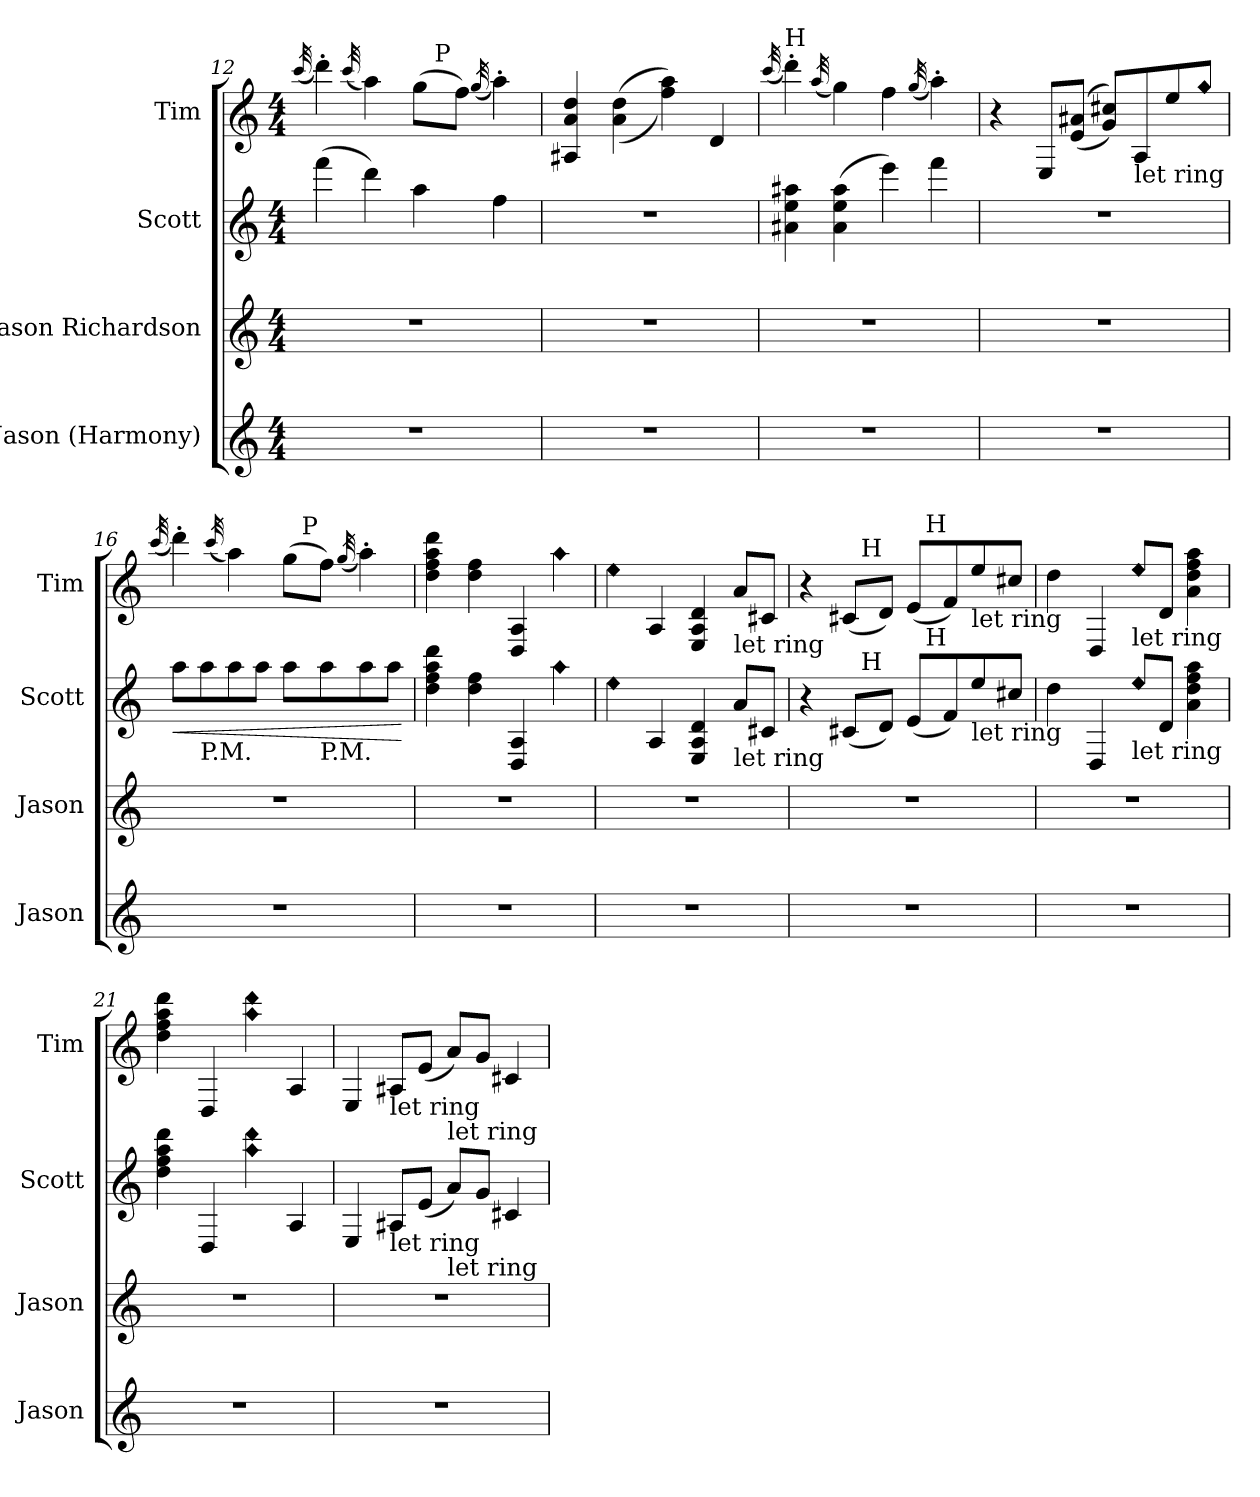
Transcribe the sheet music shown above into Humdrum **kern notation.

**kern	**kern	**kern	**dynam	**kern
*part4	*part3	*part2	*part2	*part1
*staff4	*staff3	*staff2	*staff2	*staff1
*I"Jason (Harmony)	*I"Jason Richardson	*I"Scott	*	*I"Tim
*I'Jason	*I'Jason	*I'Scott	*	*I'Tim
!!LO:PB:g=z
*clefG2	*clefG2	*clefG2	*	*clefG2
*ITrd7c12	*ITrd7c12	*ITrd7c12	*	*ITrd7c12
*k[]	*k[]	*k[]	*	*k[]
*C:	*C:	*C:	*	*C:
*M4/4	*M4/4	*M4/4	*	*M4/4
=12	=12	=12	=12	=12
.	.	.	.	(32qcc/
!	!	!	!	!LO:TX:a:t=H
*	*	*	*	*^
1r	1r	(4ff\	.	4dd'\)	2ryy
.	.	.	.	(32qcc/	.
.	.	4dd\)	.	4a\)	.
.	.	4a\	.	(8g\L	16ryy
!	!	!	!	!	!LO:TX:a:t=P
.	.	.	.	.	4..ryy
.	.	.	.	8f\J)	.
.	.	.	.	(32qg/	.
.	.	4f\	.	4a'\)	.
=13	=13	=13	=13	=13	=13
!	!	!	!	!LO:TX:b:t=let ring	!
*	*	*	*	*v	*v
1r	1r	1r	.	4AA#X/ 4A/ 4d/
.	.	.	.	((4A\ 4d\
.	.	.	.	4f\ 4a\))
.	.	.	.	4D/
=14	=14	=14	=14	=14
.	.	.	.	(32qcc/
!	!	!	!	!LO:TX:a:t=H
1r	1r	4A#X\ 4e\ 4a#X\	.	4dd'\)
.	.	.	.	(32qa/
.	.	(4A#\ 4e\ 4a#\	.	4g\)
.	.	4ee\)	.	4f\
.	.	.	.	(32qg/
.	.	4ff\	.	4a'\)
=15	=15	=15	=15	=15
1r	1r	1r	.	4r
.	.	.	.	8EE/L
.	.	.	.	((8E/ 8A#X/J
.	.	.	.	8G/ 8c#X/L))
!	!	!	!	!LO:TX:b:t=let ring
.	.	.	.	8AA/
.	.	.	.	8e/
!	!	!	!	!LO:N:head=diamond
.	.	.	.	8g/J
!!LO:LB:g=z
=16	=16	=16	=16	=16
.	.	.	.	(32qcc/
!	!	!	!	!LO:TX:a:t=H
!	!	!	!LO:HP:b	!
*	*	*	*	*^
1r	1r	8a\L	<	4dd'\)	2ryy
!	!	!LO:TX:b:t=P.M.	!	!	!
.	.	8a\	.	.	.
.	.	.	.	(32qcc/	.
.	.	8a\	.	4a\)	.
.	.	8a\J	.	.	.
.	.	8a\L	.	(8g\L	16ryy
!	!	!	!	!	!LO:TX:a:t=P
.	.	.	.	.	4..ryy
!	!	!LO:TX:b:t=P.M.	!	!	!
.	.	8a\	.	8f\J)	.
.	.	.	.	(32qg/	.
.	.	8a\	.	4a'\)	.
.	.	8a\J	.	.	.
.	.	.	[	.	.
*	*	*	*	*v	*v
=17	=17	=17	=17	=17
1r	1r	4d\ 4f\ 4a\ 4dd\	.	4d\ 4f\ 4a\ 4dd\
.	.	4d\ 4f\	.	4d\ 4f\
.	.	4DD/ 4AA/	.	4DD/ 4AA/
!	!	!LO:N:head=diamond	!	!LO:N:head=diamond
.	.	4a\	.	4a\
=18	=18	=18	=18	=18
!	!	!LO:N:head=diamond	!	!LO:N:head=diamond
1r	1r	4e\	.	4e\
.	.	4AA/	.	4AA/
.	.	4EE/ 4AA/ 4D/	.	4EE/ 4AA/ 4D/
!	!	!	!	!LO:TX:b:t=let ring
!	!	!LO:TX:b:t=let ring	!	!
.	.	8A/L	.	8A/L
.	.	8C#X/J	.	8C#X/J
=19	=19	=19	=19	=19
*	*	*^	*	*^
*	*	*	*^	*	*	*^
1r	1r	4r	4ryy	2ryy	.	4r	4ryy	2ryy
.	.	(8C#X/L	16ryy	.	.	(8C#X/L	16ryy	.
!	!	!	!	!	!	!	!LO:TX:a:t=H	!
!	!	!	!LO:TX:a:t=H	!	!	!	!	!
.	.	.	2ryy	.	.	.	2ryy	.
.	.	8D/J)	.	.	.	8D/J)	.	.
.	.	(8E/L	.	16ryy	.	(8E/L	.	16ryy
!	!	!	!	!	!	!	!	!LO:TX:a:t=H
!	!	!	!	!LO:TX:a:t=H	!	!	!	!
.	.	.	.	4..ryy	.	.	.	4..ryy
.	.	8F/)	.	.	.	8F/)	.	.
!	!	!	!	!	!	!LO:TX:b:t=let ring	!	!
!	!	!LO:TX:b:t=let ring	!	!	!	!	!	!
.	.	8e/	.	.	.	8e/	.	.
.	.	.	8.ryy	.	.	.	8.ryy	.
.	.	8c#X/J	.	.	.	8c#X/J	.	.
*	*	*v	*v	*v	*	*	*	*
*	*	*	*	*v	*v	*v
=20	=20	=20	=20	=20
1r	1r	4d\	.	4d\
.	.	4DD/	.	4DD/
!	!	!	!	!LO:TX:b:t=let ring
!	!	!LO:TX:b:t=let ring	!	!
!	!	!LO:N:head=diamond	!	!LO:N:head=diamond
.	.	8e/L	.	8e/L
.	.	8D/J	.	8D/J
.	.	4A\ 4d\ 4f\ 4a\	.	4A\ 4d\ 4f\ 4a\
!!LO:LB:g=z
=21	=21	=21	=21	=21
1r	1r	4d\ 4f\ 4a\ 4dd\	.	4d\ 4f\ 4a\ 4dd\
.	.	4DD/	.	4DD/
!	!	!LO:N:n=1:head=diamond	!	!
!	!	!LO:N:n=2:head=diamond	!	!LO:N:n=1:head=diamond
!	!	!	!	!LO:N:n=2:head=diamond
.	.	4a\ 4dd\	.	4a\ 4dd\
.	.	4AA/	.	4AA/
=22	=22	=22	=22	=22
1r	1r	4EE/	.	4EE/
!	!	!	!	!LO:TX:b:t=let ring
!	!	!LO:TX:b:t=let ring	!	!
.	.	8AA#X/L	.	8AA#X/L
.	.	(8E/J	.	(8E/J
!	!	!	!	!LO:TX:b:t=let ring
!	!	!LO:TX:b:t=let ring	!	!
.	.	8A/L)	.	8A/L)
.	.	8G/J	.	8G/J
.	.	4C#X/	.	4C#X/
=	=	=	=	=
*-	*-	*-	*-	*-
